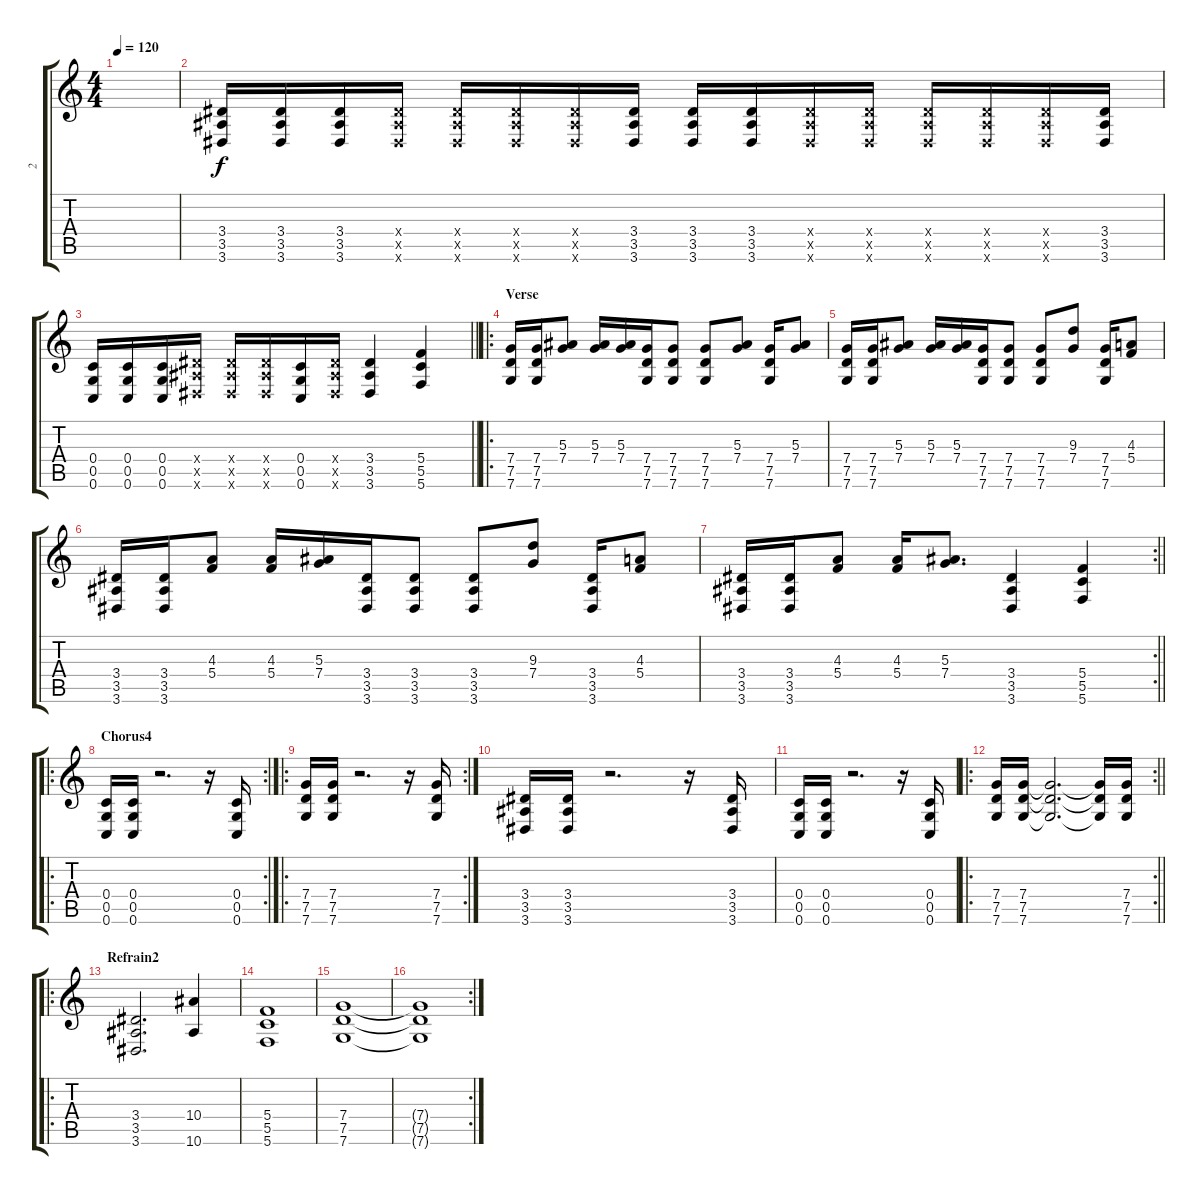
\track ("2" "2") {instrument distortionguitar}
\staff {score tabs}
\tuning (D4 A3 F3 C3 G2 C2) {hide}
\ts (4 4)
\tempo 120
\clef g2
\ks c
|
(3.4 3.5 3.6).16 (3.4 3.5 3.6).16 (3.4 3.5 3.6).16 (3.4{x} 3.5{x} 3.6{x}).16 (3.4{x} 3.5{x} 3.6{x}).16 (3.4{x} 3.5{x} 3.6{x}).16 (3.4{x} 3.5{x} 3.6{x}).16 (3.4 3.5 3.6).16 (3.4 3.5 3.6).16 (3.4 3.5 3.6).16 (3.4{x} 3.5{x} 3.6{x}).16 (3.4{x} 3.5{x} 3.6{x}).16 (3.4{x} 3.5{x} 3.6{x}).16 (3.4{x} 3.5{x} 3.6{x}).16 (3.4{x} 3.5{x} 3.6{x}).16 (3.4 3.5 3.6).16 |
\barLineRight lightlight
(0.4 0.5 0.6).16 (0.4 0.5 0.6).16 (0.4 0.5 0.6).16 (3.4{x} 3.5{x} 3.6{x}).16 (3.4{x} 3.5{x} 3.6{x}).16 (3.4{x} 3.5{x} 3.6{x}).16 (0.4 0.5 0.6).16 (3.4{x} 3.5{x} 3.6{x}).16 (3.4 3.5 3.6).4 (5.4 5.5 5.6).4 |
\ro
\section ("" "Verse")
(7.4 7.5 7.6).16 (7.4 7.5 7.6).16 (5.3 7.4).8 (5.3 7.4).16 (5.3 7.4).16 (7.4 7.5 7.6).16 (7.4 7.5 7.6).8 (7.4 7.5 7.6).8 (5.3 7.4).8 (7.4 7.5 7.6).16 (5.3 7.4).8 |
(7.4 7.5 7.6).16 (7.4 7.5 7.6).16 (5.3 7.4).8 (5.3 7.4).16 (5.3 7.4).16 (7.4 7.5 7.6).16 (7.4 7.5 7.6).8 (7.4 7.5 7.6).8 (9.3 7.4).8 (7.4 7.5 7.6).16 (4.3 5.4).8 |
(3.4 3.5 3.6).16 (3.4 3.5 3.6).16 (4.3 5.4).8 (4.3 5.4).16 (5.3 7.4).16 (3.4 3.5 3.6).16 (3.4 3.5 3.6).8 (3.4 3.5 3.6).8 (9.3 7.4).8 (3.4 3.5 3.6).16 (4.3 5.4).8 |
\rc 2
\barLineRight lightlight
(3.4 3.5 3.6).16 (3.4 3.5 3.6).16 (4.3 5.4).8 (4.3 5.4).16 (5.3 7.4).8{d} (3.4 3.5 3.6).4 (5.4 5.5 5.6).4 |
\ro
\rc 2
\section ("" "Chorus4")
(0.4 0.5 0.6).16 (0.4 0.5 0.6).16 r.2{d} r.16 (0.4 0.5 0.6).16 |
\ro
\rc 2
(7.4 7.5 7.6).16 (7.4 7.5 7.6).16 r.2{d} r.16 (7.4 7.5 7.6).16 |
(3.4 3.5 3.6).16 (3.4 3.5 3.6).16 r.2{d} r.16 (3.4 3.5 3.6).16 |
(0.4 0.5 0.6).16 (0.4 0.5 0.6).16 r.2{d} r.16 (0.4 0.5 0.6).16 |
\ro
\rc 2
\barLineRight lightlight
(7.4 7.5 7.6).16 (7.4 7.5 7.6).16 (7.4{t} 7.5{t} 7.6{t}).2{d} (7.4{t} 7.5{t} 7.6{t}).16 (7.4 7.5 7.6).16 |
\ro
\section ("" "Refrain2")
(3.4 3.5 3.6).2{d} (10.4 10.6).4 |
(5.4 5.5 5.6).1 |
(7.4 7.5 7.6).1 |
\rc 2
(7.4{t} 7.5{t} 7.6{t}).1
